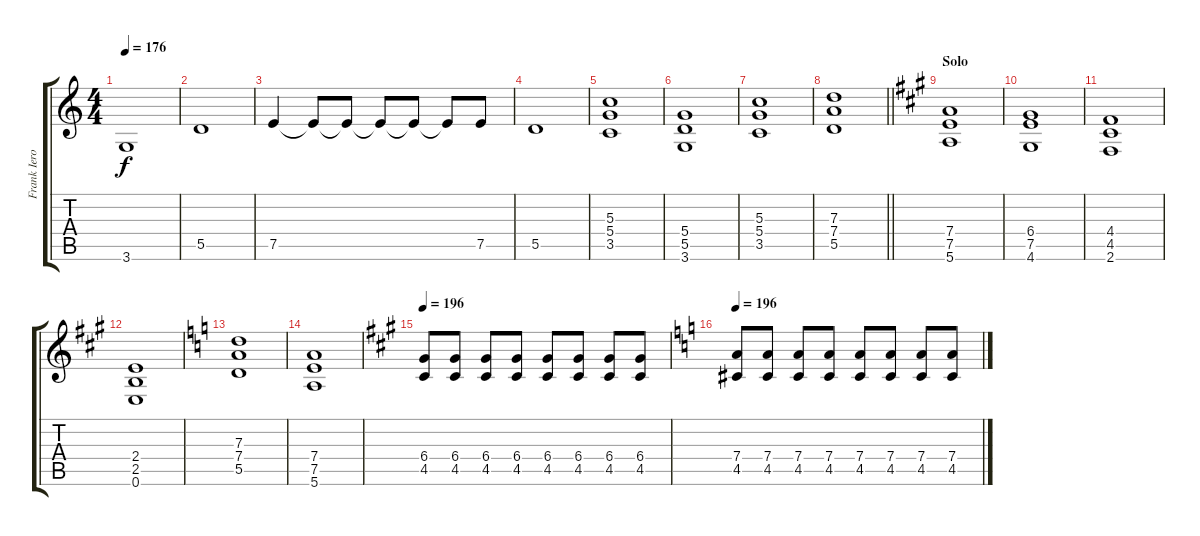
\track ("Frank Iero Guitarra 2" "Frank Iero") {instrument distortionguitar}
\staff {score tabs}
\tuning (E4 B3 G3 D3 A2 E2) {hide}
\ts (4 4)
\tempo 176
\clef g2
\ks c
3.6.1{dy f} |
5.5.1 |
7.5.4 7.5{t}.8 7.5{t}.8 7.5{t}.8 7.5{t}.8 7.5{t}.8 7.5.8 |
5.5.1 |
(5.3 5.4 3.5).1 |
(5.4 5.5 3.6).1 |
(5.3 5.4 3.5).1{volume 14} |
\barLineRight lightlight
(7.3 7.4 5.5).1 |
\section ("" "Solo")
\ks a
(7.4 7.5 5.6).1 |
(6.4 7.5 4.6).1 |
(4.4 4.5 2.6).1 |
(2.4 2.5 0.6).1 |
\ks c
(7.3 7.4 5.5).1 |
(7.4 7.5 5.6).1 |
\tempo 196
\ks a
(6.4 4.5).8 (6.4 4.5).8 (6.4 4.5).8 (6.4 4.5).8 (6.4 4.5).8 (6.4 4.5).8 (6.4 4.5).8 (6.4 4.5).8 |
\tempo 196
\ks c
(7.4 4.5).8 (7.4 4.5).8 (7.4 4.5).8 (7.4 4.5).8 (7.4 4.5).8 (7.4 4.5).8 (7.4 4.5).8 (7.4 4.5).8
